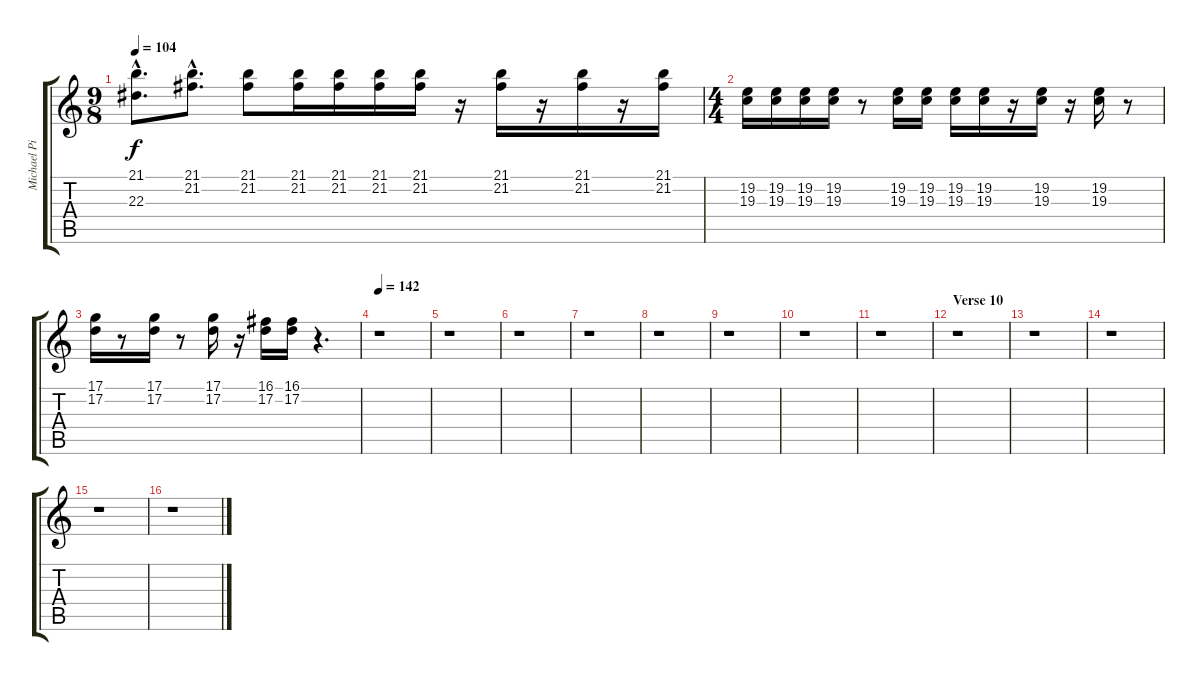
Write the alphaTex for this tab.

\track ("Michael Pinella" "Michael Pi") {instrument electricpiano2}
\staff {score tabs}
\tuning (D4 A3 F3 C3 G2 D2) {hide}
\ts (9 8)
\tempo 104
\clef g2
\ks c
(21.1{hac} 22.3{hac}).8{d dy f} (21.1{hac} 21.2{hac}).8{d} (21.1 21.2).8 (21.1 21.2).16 (21.1 21.2).16 (21.1 21.2).16 (21.1 21.2).16 r.16 (21.1 21.2).16 r.16 (21.1 21.2).16 r.16 (21.1 21.2).16 |
\ts (4 4)
(19.2 19.3).16 (19.2 19.3).16 (19.2 19.3).16 (19.2 19.3).16 r.8 (19.2 19.3).16 (19.2 19.3).16 (19.2 19.3).16 (19.2 19.3).16 r.16 (19.2 19.3).16 r.16 (19.2 19.3).16 r.8 |
(17.1 17.2).16 r.8 (17.1 17.2).16 r.8 (17.1 17.2).16 r.16 (16.1 17.2).16 (16.1 17.2).16 r.4{d} |
\tempo 142
r.1 |
r.1 |
r.1 |
r.1 |
r.1 |
r.1 |
r.1 |
r.1 |
\section ("" "Verse 10")
r.1 |
r.1 |
r.1 |
r.1 |
r.1
